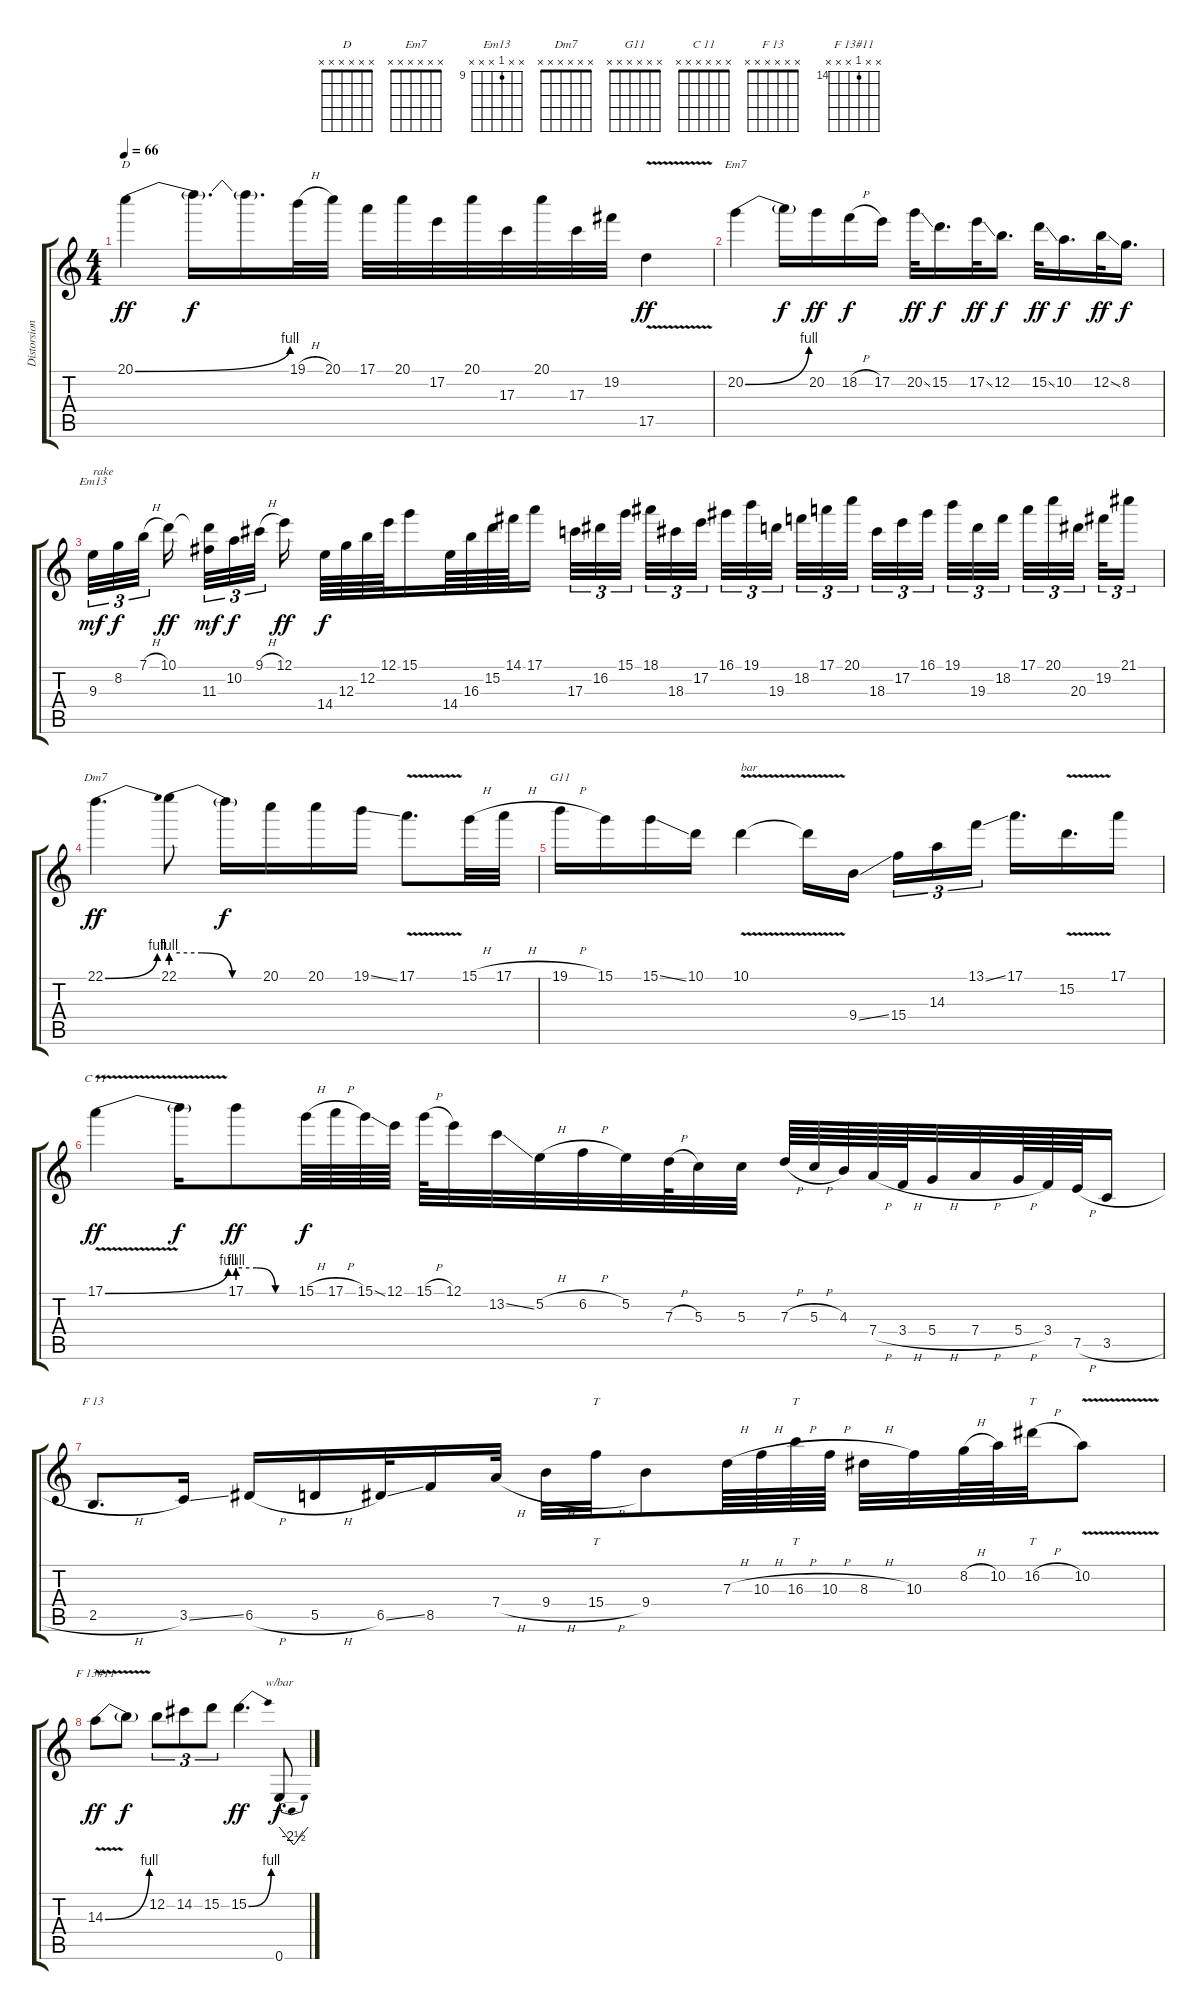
\track ("Distorsion" "Distorsion") {instrument distortionguitar}
\staff {score tabs}
\tuning (E4 B3 G3 D3 A2 E2) {hide}
\chord ("D" x x x x x x)
\chord ("Em7" x x x x x x)
\chord ("Em13" x x 9 x x x) {firstfret 9}
\chord ("Dm7" x x x x x x)
\chord ("G11" x x x x x x)
\chord ("C 11" x x x x x x)
\chord ("F 13" x x x x x x)
\chord ("F 13#11" x x 14 x x x) {firstfret 14}
\ts (4 4)
\tempo 66
\clef g2
\ks c
20.1{be (bend 0 0 60 4)}.4{ch "D" dy ff} 20.1{t}.16{d dy f} 20.1{t}.16{d} 19.1{h}.32 20.1.32 17.1.32 20.1.32 17.2.32 20.1.32 17.3.32 20.1.32 17.3.32 19.2.32 17.5{v}.4{dy ff} |
20.2{be (bend 0 0 60 4)}.4{ch "Em7"} 20.2{t}.16{dy f} 20.2.16{dy ff} 18.2{h}.16{dy f} 17.2.16 20.2{ss}.32{dy ff} 15.2.16{d dy f} 17.2{ss}.32{dy ff} 12.2.16{d dy f} 15.2{ss}.32{dy ff} 10.2.16{d dy f} 12.2{ss}.32{dy ff} 8.2.16{d dy f} |
9.3.32{tu (3 2) ch "Em13" txt "rake" dy mf} 8.2.32{tu (3 2) dy f} 7.1{h}.32{tu (3 2) beam splitsecondary} 10.1.16{dy ff beam splitsecondary} (10.1{t} 11.3).32{tu (3 2) dy mf} 10.2.32{tu (3 2) dy f} 9.1{h}.32{tu (3 2) beam splitsecondary} 12.1.16{dy ff} 14.4.64{dy f} 12.3.64 12.2.64 12.1.64 15.1.16 14.4.64 16.3.64 15.2.64 14.1.64 17.1.16 17.3.32{tu (3 2)} 16.2.32{tu (3 2) txt ""} 15.1.32{tu (3 2) beam splitsecondary} 18.1.32{tu (3 2)} 18.3.32{tu (3 2)} 17.2.32{tu (3 2) beam splitsecondary} 16.1.32{tu (3 2)} 19.1.32{tu (3 2)} 19.3.32{tu (3 2) beam splitsecondary} 18.2.32{tu (3 2)} 17.1.32{tu (3 2)} 20.1.32{tu (3 2)} 18.3.32{tu (3 2)} 17.2.32{tu (3 2)} 16.1.32{tu (3 2) beam splitsecondary} 19.1.32{tu (3 2)} 19.3.32{tu (3 2)} 18.2.32{tu (3 2) beam splitsecondary} 17.1.32{tu (3 2)} 20.1.32{tu (3 2)} 20.3.32{tu (3 2) beam splitsecondary} 19.2.32{tu (3 2)} 21.1.16{tu (3 2)} |
22.1{be (bend 0 0 60 4)}.4{d ch "Dm7" dy ff} 22.1{be (custom 0 4 20 4 40 0 60 0)}.8 22.1{t}.16{dy f} 20.1.16 20.1.16 19.1{ss}.16 17.1{v}.8{d} 15.1{h}.32 17.1{h}.32 |
19.1{h}.16{ch "G11"} 15.1.16 15.1{ss}.16 10.1.16 10.1{v}.4{txt "bar"} 10.1{t}.16 9.4{ss}.16{beam splitsecondary} 15.4.16{tu (3 2)} 14.3.16{tu (3 2)} 13.1{ss}.16{tu (3 2)} 17.1.16{d} 15.2{v}.16{d} 17.1.16 |
17.1{be (bend 0 0 60 4) v}.4{ch "C 11" dy ff} 17.1{t}.16{dy f} 17.1{be (custom 0 4 20 4 40 0 60 0)}.8{dy ff} 15.1{h}.64{dy f} 17.1{h}.64 15.1{ss}.64 12.1.64 15.1{h}.64 12.1.32 13.2{ss}.32 5.2{h}.32 6.2{h}.32 5.2.32 7.3{h}.64 5.3.32 5.3.32 7.3{h}.64 5.3{h}.64 4.3.64 7.4{h}.64 3.4{h}.64 5.4{h}.32 7.4{h}.32 5.4{h}.64 3.4.64 7.5{h}.64 3.5{h}.16 |
2.5{h}.8{d ch "F 13"} 3.5{ss}.16 6.5{h}.16 5.5{h}.16 6.5{ss}.32 8.5.16 7.4{h}.32 9.4{h}.32 15.4{h}.32{tt} 9.4.8 7.3{h}.64 10.3{h}.64 16.3{h}.64{tt} 10.3{h}.64 8.3{h}.32 10.3.32 8.2{h}.64 10.2.64 16.2{h}.32{tt} 10.2{v}.8 |
14.3{be (bend 0 0 60 4) v}.8{ch "F 13#11" dy ff} 14.3{t}.8{dy f} 12.2.8{tu (3 2)} 14.2.8{tu (3 2)} 15.2.8{tu (3 2)} 15.2{be (bend 0 0 60 4)}.4{d dy ff} 0.6.8{tbe (dip default 0 0 30 -10 60 0) dy f}
